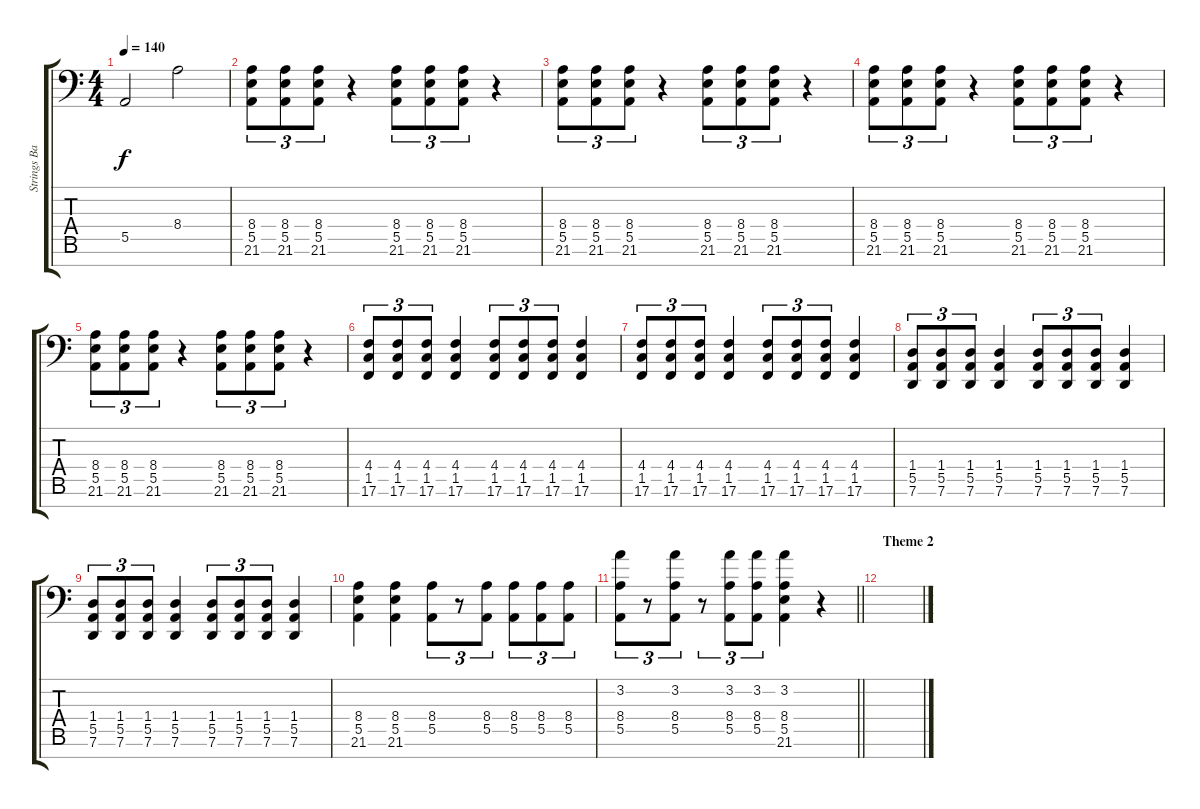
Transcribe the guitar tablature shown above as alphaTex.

\track ("Strings Back" "Strings Ba") {instrument stringensemble1}
\staff {score tabs}
\tuning (Eb5 Gb4 Bb3 Db3 E2 G1 C1) {hide}
\ts (4 4)
\tempo 140
\clef f4
\ks c
5.5.2{dy f} 8.4.2 |
(8.4 5.5 21.6).8{tu (3 2)} (8.4 5.5 21.6).8{tu (3 2)} (8.4 5.5 21.6).8{tu (3 2)} r.4 (8.4 5.5 21.6).8{tu (3 2)} (8.4 5.5 21.6).8{tu (3 2)} (8.4 5.5 21.6).8{tu (3 2)} r.4 |
(8.4 5.5 21.6).8{tu (3 2)} (8.4 5.5 21.6).8{tu (3 2)} (8.4 5.5 21.6).8{tu (3 2)} r.4 (8.4 5.5 21.6).8{tu (3 2)} (8.4 5.5 21.6).8{tu (3 2)} (8.4 5.5 21.6).8{tu (3 2)} r.4 |
(8.4 5.5 21.6).8{tu (3 2)} (8.4 5.5 21.6).8{tu (3 2)} (8.4 5.5 21.6).8{tu (3 2)} r.4 (8.4 5.5 21.6).8{tu (3 2)} (8.4 5.5 21.6).8{tu (3 2)} (8.4 5.5 21.6).8{tu (3 2)} r.4 |
(8.4 5.5 21.6).8{tu (3 2)} (8.4 5.5 21.6).8{tu (3 2)} (8.4 5.5 21.6).8{tu (3 2)} r.4 (8.4 5.5 21.6).8{tu (3 2)} (8.4 5.5 21.6).8{tu (3 2)} (8.4 5.5 21.6).8{tu (3 2)} r.4 |
(4.4 1.5 17.6).8{tu (3 2)} (4.4 1.5 17.6).8{tu (3 2)} (4.4 1.5 17.6).8{tu (3 2)} (4.4 1.5 17.6).4 (4.4 1.5 17.6).8{tu (3 2)} (4.4 1.5 17.6).8{tu (3 2)} (4.4 1.5 17.6).8{tu (3 2)} (4.4 1.5 17.6).4 |
(4.4 1.5 17.6).8{tu (3 2)} (4.4 1.5 17.6).8{tu (3 2)} (4.4 1.5 17.6).8{tu (3 2)} (4.4 1.5 17.6).4 (4.4 1.5 17.6).8{tu (3 2)} (4.4 1.5 17.6).8{tu (3 2)} (4.4 1.5 17.6).8{tu (3 2)} (4.4 1.5 17.6).4 |
(1.4 5.5 7.6).8{tu (3 2)} (1.4 5.5 7.6).8{tu (3 2)} (1.4 5.5 7.6).8{tu (3 2)} (1.4 5.5 7.6).4 (1.4 5.5 7.6).8{tu (3 2)} (1.4 5.5 7.6).8{tu (3 2)} (1.4 5.5 7.6).8{tu (3 2)} (1.4 5.5 7.6).4 |
(1.4 5.5 7.6).8{tu (3 2)} (1.4 5.5 7.6).8{tu (3 2)} (1.4 5.5 7.6).8{tu (3 2)} (1.4 5.5 7.6).4 (1.4 5.5 7.6).8{tu (3 2)} (1.4 5.5 7.6).8{tu (3 2)} (1.4 5.5 7.6).8{tu (3 2)} (1.4 5.5 7.6).4 |
(8.4 5.5 21.6).4 (8.4 5.5 21.6).4 (8.4 5.5).8{tu (3 2)} r.8{tu (3 2)} (8.4 5.5).8{tu (3 2)} (8.4 5.5).8{tu (3 2)} (8.4 5.5).8{tu (3 2)} (8.4 5.5).8{tu (3 2)} |
\barLineRight lightlight
(3.2 8.4 5.5).8{tu (3 2)} r.8{tu (3 2)} (3.2 8.4 5.5).8{tu (3 2)} r.8{tu (3 2)} (3.2 8.4 5.5).8{tu (3 2)} (3.2 8.4 5.5).8{tu (3 2)} (3.2 8.4 5.5 21.6).4 r.4 |
\section ("" "Theme 2")
